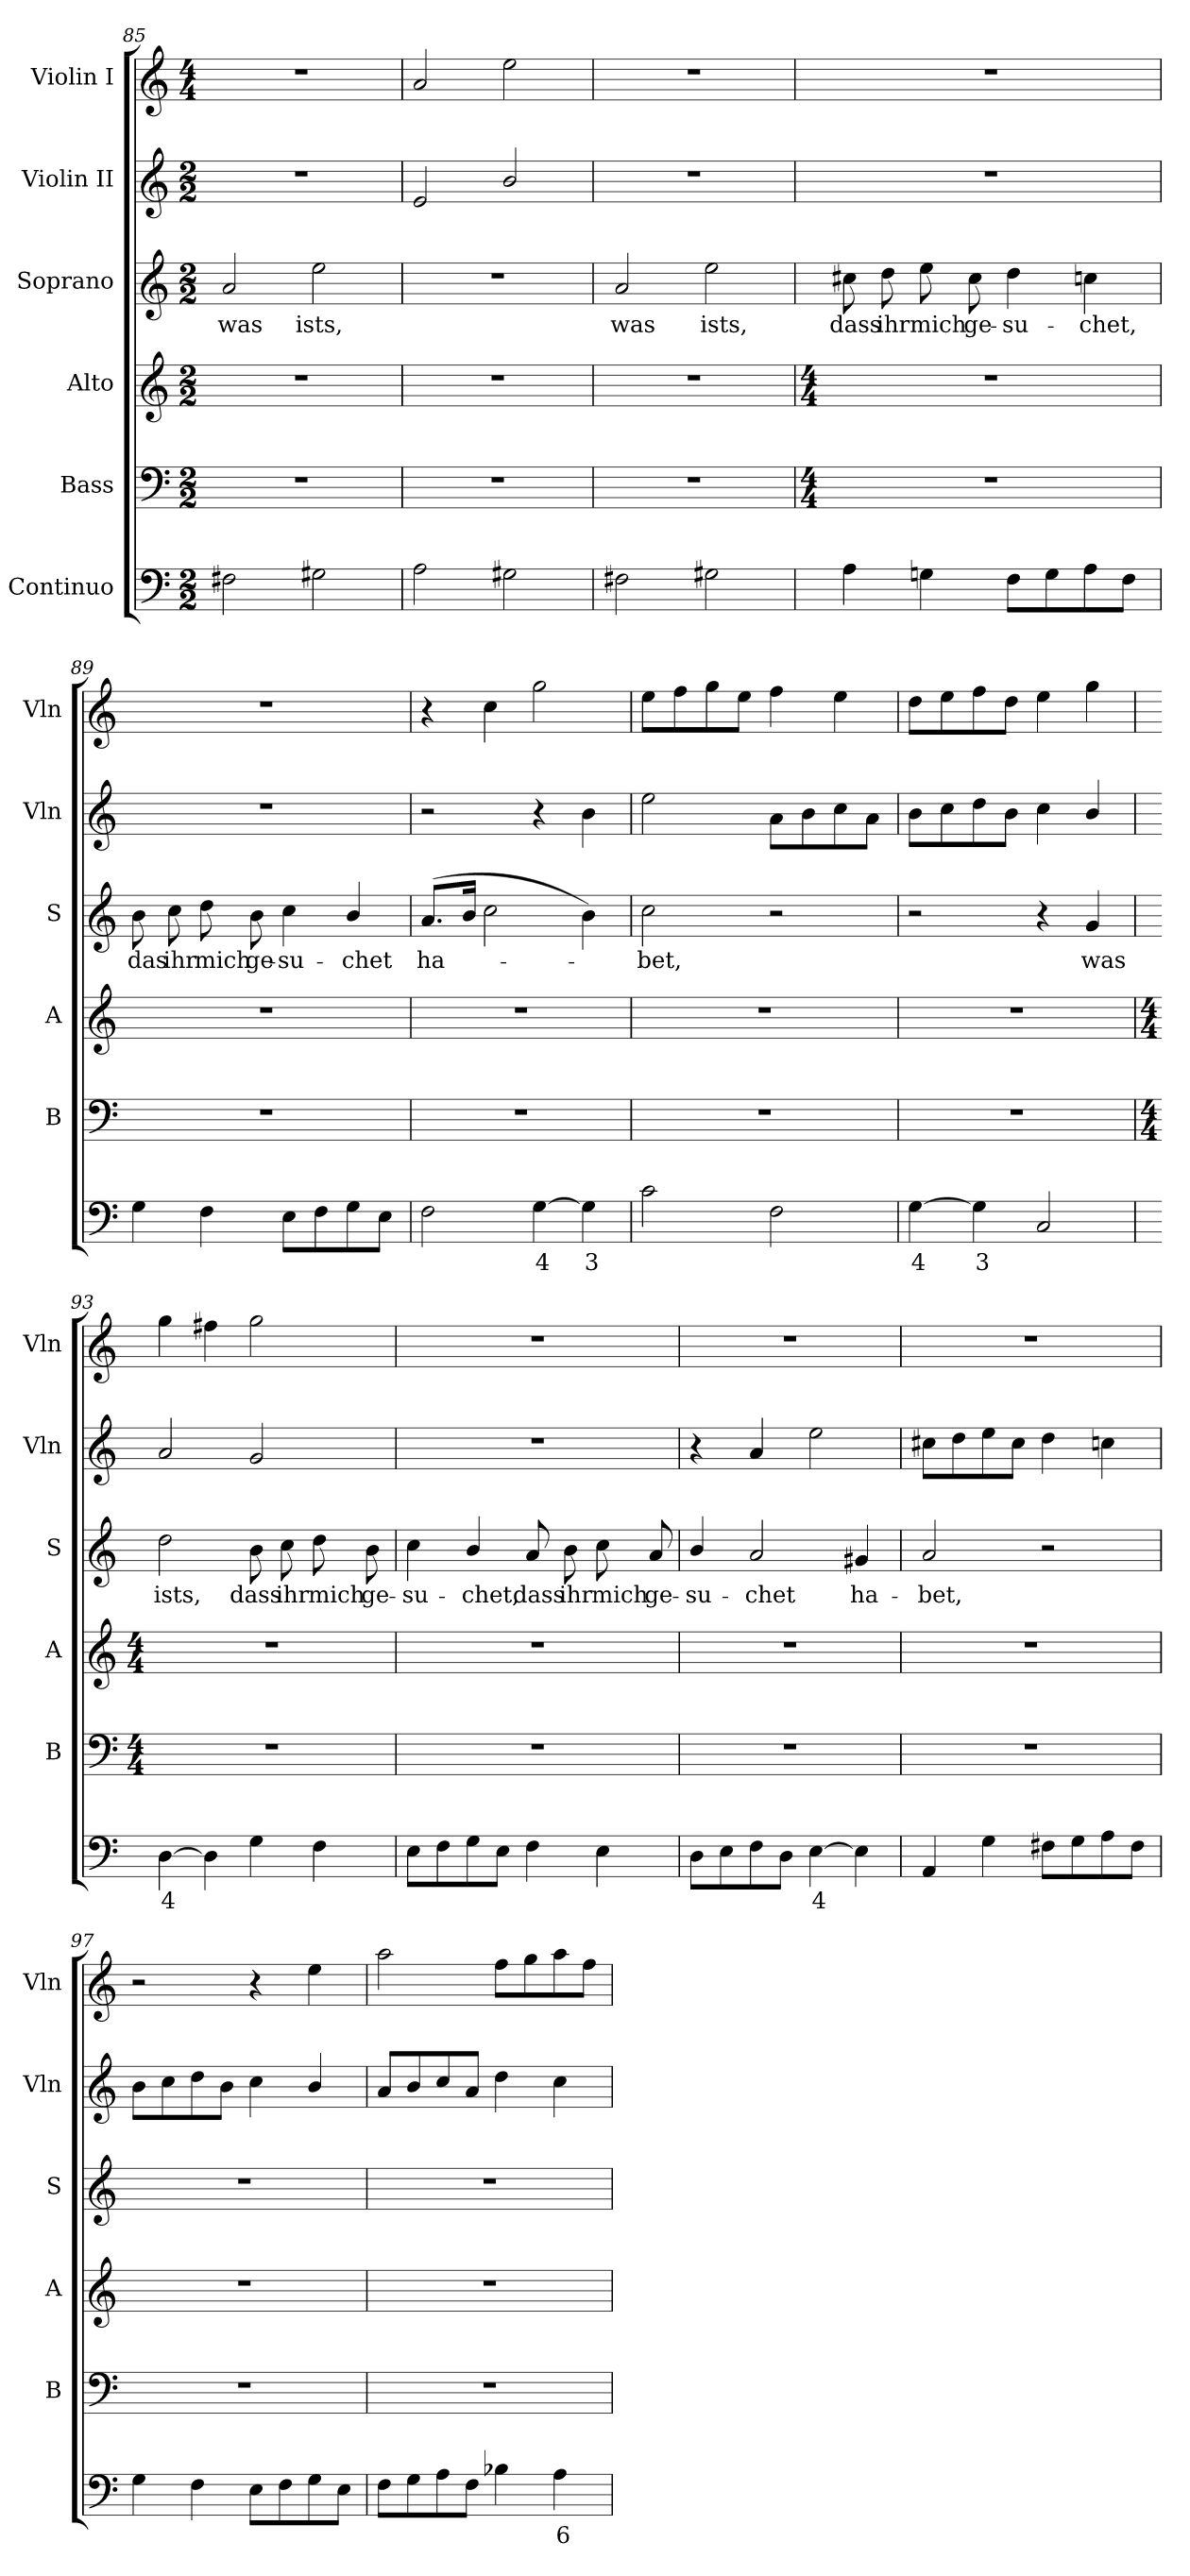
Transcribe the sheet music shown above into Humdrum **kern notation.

**kern	**text	**kern	**kern	**kern	**text	**kern	**kern
*part6	*part6	*part5	*part4	*part3	*part3	*part2	*part1
*staff6	*staff6	*staff5	*staff4	*staff3	*staff3	*staff2	*staff1
*I"Continuo	*	*I"Bass	*I"Alto	*I"Soprano	*	*I"Violin II	*I"Violin I
*	*	*I'B	*I'A	*I'S	*	*I'Vln	*I'Vln
*clefF4	*	*clefF4	*clefG2	*clefG2	*	*clefG2	*clefG2
*k[]	*	*k[]	*k[]	*k[]	*	*k[]	*k[]
*C:	*	*C:	*C:	*C:	*	*C:	*C:
*M2/2	*	*M2/2	*M2/2	*M2/2	*	*M2/2	*M4/4
=85	=85	=85	=85	=85	=85	=85	=85
!	!	!	!	!	!LO:LY:b	!	!
2F#X	.	1r	1r	2a	was	1r	1r
!	!	!	!	!	!LO:LY:b	!	!
2G#X	.	.	.	2ee	ists,	.	.
=86	=86	=86	=86	=86	=86	=86	=86
2A	.	1r	1r	1r	.	2e	2a
2G#X	.	.	.	.	.	2b/	2ee
=87	=87	=87	=87	=87	=87	=87	=87
!	!	!	!	!	!LO:LY:b	!	!
2F#X	.	1r	1r	2a	was	1r	1r
!	!	!	!	!	!LO:LY:b	!	!
2G#X	.	.	.	2ee	ists,	.	.
!!LO:LB:g=z
=88	=88	=88	=88	=88	=88	=88	=88
*	*	*M4/4	*M4/4	*	*	*	*
!	!	!	!	!	!LO:LY:b	!	!
4A	.	1r	1r	8cc#X	dass	1r	1r
!	!	!	!	!	!LO:LY:b	!	!
.	.	.	.	8dd	ihr	.	.
!	!	!	!	!	!LO:LY:b	!	!
4Gn	.	.	.	8ee	mich	.	.
!	!	!	!	!	!LO:LY:b	!	!
.	.	.	.	8cc#	ge-	.	.
!	!	!	!	!	!LO:LY:b	!	!
8FL	.	.	.	4dd	-su-	.	.
8G	.	.	.	.	.	.	.
!	!	!	!	!	!LO:LY:b	!	!
8A	.	.	.	4ccn	-chet,	.	.
8FJ	.	.	.	.	.	.	.
=89	=89	=89	=89	=89	=89	=89	=89
!	!	!	!	!	!LO:LY:b	!	!
4G	.	1r	1r	8b	das	1r	1r
!	!	!	!	!	!LO:LY:b	!	!
.	.	.	.	8cc	ihr	.	.
!	!	!	!	!	!LO:LY:b	!	!
4F	.	.	.	8dd	mich	.	.
!	!	!	!	!	!LO:LY:b	!	!
.	.	.	.	8b	ge-	.	.
!	!	!	!	!	!LO:LY:b	!	!
8EL	.	.	.	4cc	-su-	.	.
8F	.	.	.	.	.	.	.
!	!	!	!	!	!LO:LY:b	!	!
8G	.	.	.	4b/	-chet	.	.
8EJ	.	.	.	.	.	.	.
=90	=90	=90	=90	=90	=90	=90	=90
!	!	!	!	!	!LO:LY:b	!	!
2F	.	1r	1r	(<8.aL	ha-	2r	4r
.	.	.	.	16bJ	.	.	.
.	.	.	.	2cc	.	.	4cc
!	!LO:LY:b	!	!	!	!	!	!
[4G	4	.	.	.	.	4r	2gg
!	!LO:LY:b	!	!	!	!	!	!
4G]	3	.	.	4b)	.	4b	.
=91	=91	=91	=91	=91	=91	=91	=91
!	!	!	!	!	!LO:LY:b	!	!
2c	.	1r	1r	2cc	bet,	2ee	8eeL
.	.	.	.	.	.	.	8ff
.	.	.	.	.	.	.	8gg
.	.	.	.	.	.	.	8eeJ
2F	.	.	.	2r	.	8aL	4ff
.	.	.	.	.	.	8b	.
.	.	.	.	.	.	8cc	4ee
.	.	.	.	.	.	8aJ	.
=92	=92	=92	=92	=92	=92	=92	=92
!	!LO:LY:b	!	!	!	!	!	!
[4G	4	1r	1r	2r	.	8bL	8ddL
.	.	.	.	.	.	8cc	8ee
!	!LO:LY:b	!	!	!	!	!	!
4G]	3	.	.	.	.	8dd	8ff
.	.	.	.	.	.	8bJ	8ddJ
2C	.	.	.	4r	.	4cc	4ee
!	!	!	!	!	!LO:LY:b	!	!
.	.	.	.	4g	was	4b/	4gg
!!LO:LB:g=z
=93	=93	=93	=93	=93	=93	=93	=93
*	*	*M4/4	*M4/4	*	*	*	*
!	!LO:LY:b	!	!	!	!LO:LY:b	!	!
[4D	4	1r	1r	2dd	ists,	2a	4gg
4D]	.	.	.	.	.	.	4ff#X
!	!	!	!	!	!LO:LY:b	!	!
4G	.	.	.	8b	dass	2g	2gg
!	!	!	!	!	!LO:LY:b	!	!
.	.	.	.	8cc	ihr	.	.
!	!	!	!	!	!LO:LY:b	!	!
4F	.	.	.	8dd	mich	.	.
!	!	!	!	!	!LO:LY:b	!	!
.	.	.	.	8b	ge-	.	.
=94	=94	=94	=94	=94	=94	=94	=94
!	!	!	!	!	!LO:LY:b	!	!
8EL	.	1r	1r	4cc	-su-	1r	1r
8F	.	.	.	.	.	.	.
!	!	!	!	!	!LO:LY:b	!	!
8G	.	.	.	4b/	-chet,	.	.
8EJ	.	.	.	.	.	.	.
!	!	!	!	!	!LO:LY:b	!	!
4F	.	.	.	8a	dass	.	.
!	!	!	!	!	!LO:LY:b	!	!
.	.	.	.	8b	ihr	.	.
!	!	!	!	!	!LO:LY:b	!	!
4E	.	.	.	8cc	mich	.	.
!	!	!	!	!	!LO:LY:b	!	!
.	.	.	.	8a	ge-	.	.
=95	=95	=95	=95	=95	=95	=95	=95
!	!	!	!	!	!LO:LY:b	!	!
8DL	.	1r	1r	4b/	-su-	4r	1r
8E	.	.	.	.	.	.	.
!	!	!	!	!	!LO:LY:b	!	!
8F	.	.	.	2a	-chet	4a	.
8DJ	.	.	.	.	.	.	.
!	!LO:LY:b	!	!	!	!	!	!
[4E	4	.	.	.	.	2ee	.
!	!	!	!	!	!LO:LY:b	!	!
4E]	.	.	.	4g#X	ha-	.	.
=96	=96	=96	=96	=96	=96	=96	=96
!	!	!	!	!	!LO:LY:b	!	!
4AA	.	1r	1r	2a	-bet,	8cc#XL	1r
.	.	.	.	.	.	8dd	.
4G	.	.	.	.	.	8ee	.
.	.	.	.	.	.	8cc#J	.
8F#XL	.	.	.	2r	.	4dd	.
8G	.	.	.	.	.	.	.
8A	.	.	.	.	.	4ccn	.
8F#J	.	.	.	.	.	.	.
=97	=97	=97	=97	=97	=97	=97	=97
4G	.	1r	1r	1r	.	8bL	2r
.	.	.	.	.	.	8cc	.
4F	.	.	.	.	.	8dd	.
.	.	.	.	.	.	8bJ	.
8EL	.	.	.	.	.	4cc	4r
8F	.	.	.	.	.	.	.
8G	.	.	.	.	.	4b/	4ee
8EJ	.	.	.	.	.	.	.
=98	=98	=98	=98	=98	=98	=98	=98
8FL	.	1r	1r	1r	.	8a/L	2aa
8G	.	.	.	.	.	8b/	.
8A	.	.	.	.	.	8cc/	.
8FJ	.	.	.	.	.	8aJ	.
4B-X	.	.	.	.	.	4dd	8ffL
.	.	.	.	.	.	.	8gg
!	!LO:LY:b	!	!	!	!	!	!
4A	6	.	.	.	.	4cc	8aa
.	.	.	.	.	.	.	8ffJ
=	=	=	=	=	=	=	=
*-	*-	*-	*-	*-	*-	*-	*-
